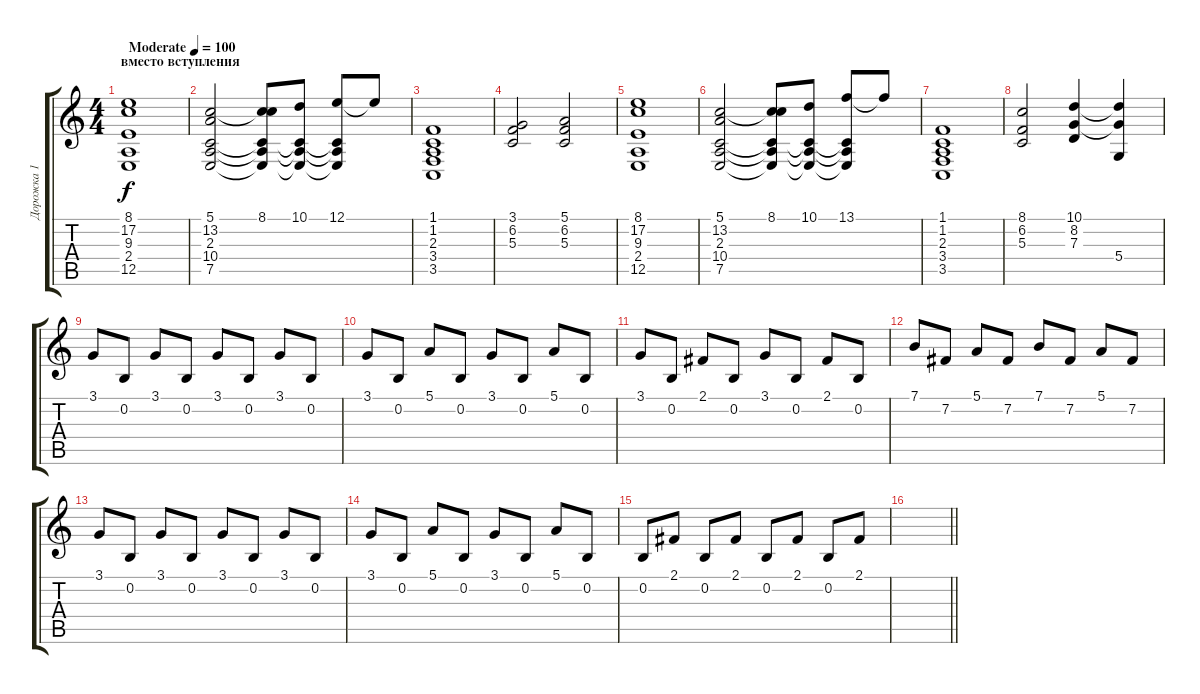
\track ("Дорожка 1" "Дорожка 1") {instrument acousticgrandpiano}
\staff {score tabs}
\tuning (E4 B3 G3 D3 A2 E2) {hide}
\ts (4 4)
\section ("" "вместо вступления")
\tempo (100 "Moderate")
\clef g2
\ks c
(8.1 17.2 9.3 2.4 12.5).1{dy f instrument acousticgrandpiano} |
(5.1 13.2 2.3 10.4 7.5).2 (8.1 13.2{t} 2.3{t} 10.4{t} 7.5{t}).8 (10.1 2.3{t} 10.4{t} 7.5{t}).8 (12.1 2.3{t} 10.4{t} 7.5{t}).8 12.1{t}.8 |
(1.1 1.2 2.3 3.4 3.5).1 |
(3.1 6.2 5.3).2 (5.1 6.2 5.3).2 |
(8.1 17.2 9.3 2.4 12.5).1 |
(5.1 13.2 2.3 10.4 7.5).2 (8.1 13.2{t} 2.3{t} 10.4{t} 7.5{t}).8 (10.1 2.3{t} 10.4{t} 7.5{t}).8 (13.1 2.3{t} 10.4{t} 7.5{t}).8 13.1{t}.8 |
(1.1 1.2 2.3 3.4 3.5).1 |
(8.1 6.2 5.3).2 (10.1 8.2 7.3).4 (10.1{t} 8.2{t} 5.4).4 |
3.1.8 0.2.8 3.1.8 0.2.8 3.1.8 0.2.8 3.1.8 0.2.8 |
3.1.8 0.2.8 5.1.8 0.2.8 3.1.8 0.2.8 5.1.8 0.2.8 |
3.1.8 0.2.8 2.1.8 0.2.8 3.1.8 0.2.8 2.1.8 0.2.8 |
7.1.8 7.2.8 5.1.8 7.2.8 7.1.8 7.2.8 5.1.8 7.2.8 |
3.1.8 0.2.8 3.1.8 0.2.8 3.1.8 0.2.8 3.1.8 0.2.8 |
3.1.8 0.2.8 5.1.8 0.2.8 3.1.8 0.2.8 5.1.8 0.2.8 |
0.2.8 2.1.8 0.2.8 2.1.8 0.2.8 2.1.8 0.2.8 2.1.8 |
\barLineRight lightlight
